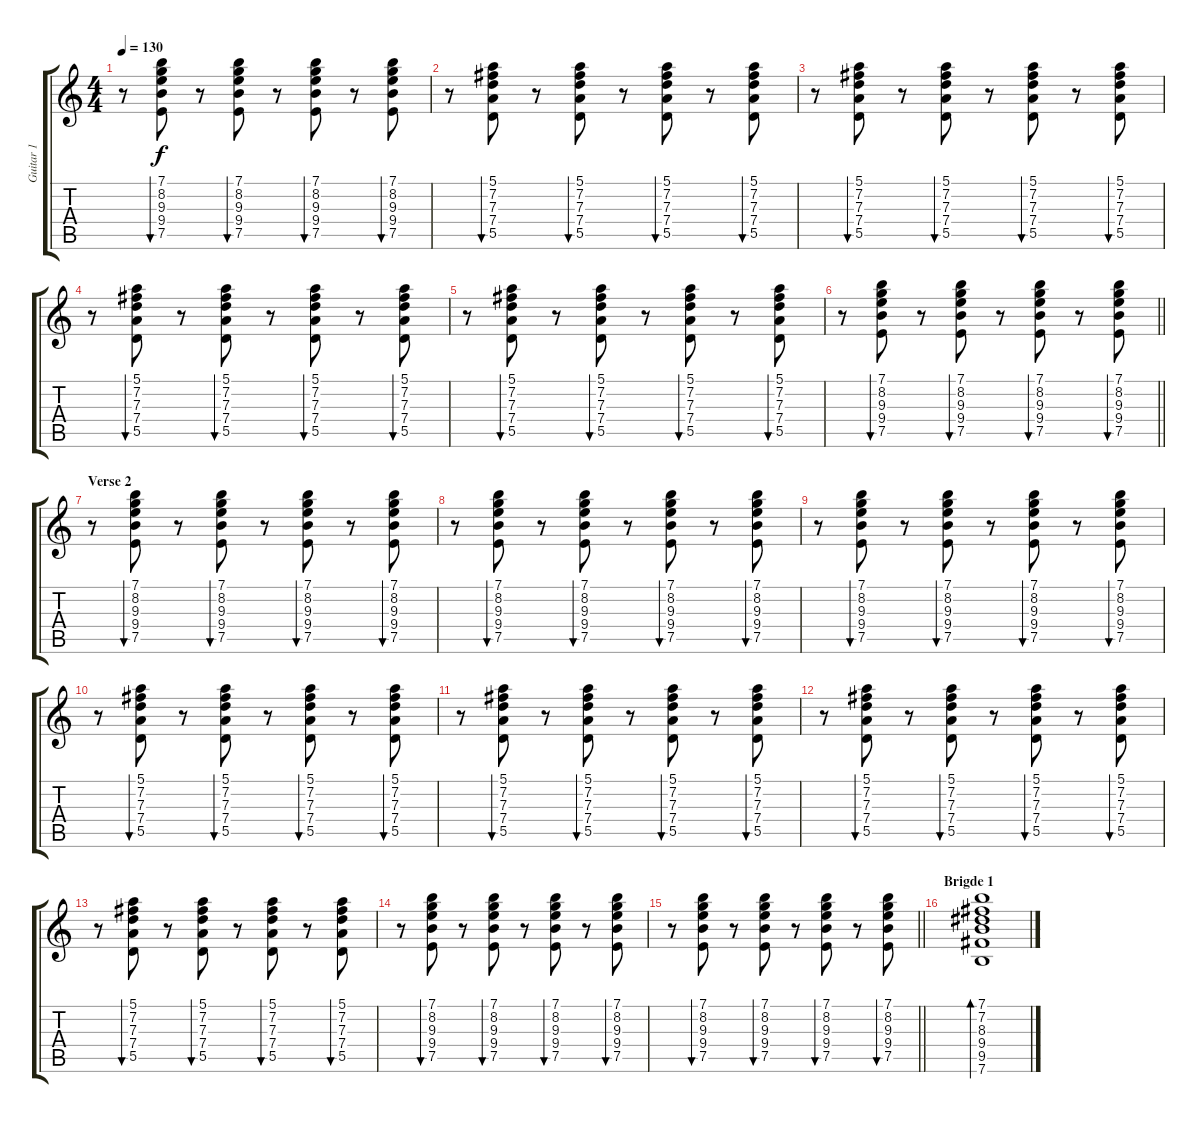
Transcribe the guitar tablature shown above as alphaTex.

\track ("Guitar 1" "Guitar 1") {instrument acousticguitarsteel}
\staff {score tabs}
\tuning (E4 B3 G3 D3 A2 E2) {hide}
\ts (4 4)
\tempo 130
\clef g2
\ks c
r.8{dy f} (7.1 8.2 9.3 9.4 7.5).8{bu 30} r.8 (7.1 8.2 9.3 9.4 7.5).8{bu 30} r.8 (7.1 8.2 9.3 9.4 7.5).8{bu 30} r.8 (7.1 8.2 9.3 9.4 7.5).8{bu 30} |
r.8 (5.1 7.2 7.3 7.4 5.5).8{bu 30} r.8 (5.1 7.2 7.3 7.4 5.5).8{bu 30} r.8 (5.1 7.2 7.3 7.4 5.5).8{bu 30} r.8 (5.1 7.2 7.3 7.4 5.5).8{bu 30} |
r.8 (5.1 7.2 7.3 7.4 5.5).8{bu 30} r.8 (5.1 7.2 7.3 7.4 5.5).8{bu 30} r.8 (5.1 7.2 7.3 7.4 5.5).8{bu 30} r.8 (5.1 7.2 7.3 7.4 5.5).8{bu 30} |
r.8 (5.1 7.2 7.3 7.4 5.5).8{bu 30} r.8 (5.1 7.2 7.3 7.4 5.5).8{bu 30} r.8 (5.1 7.2 7.3 7.4 5.5).8{bu 30} r.8 (5.1 7.2 7.3 7.4 5.5).8{bu 30} |
r.8 (5.1 7.2 7.3 7.4 5.5).8{bu 30} r.8 (5.1 7.2 7.3 7.4 5.5).8{bu 30} r.8 (5.1 7.2 7.3 7.4 5.5).8{bu 30} r.8 (5.1 7.2 7.3 7.4 5.5).8{bu 30} |
\barLineRight lightlight
r.8 (7.1 8.2 9.3 9.4 7.5).8{bu 30} r.8 (7.1 8.2 9.3 9.4 7.5).8{bu 30} r.8 (7.1 8.2 9.3 9.4 7.5).8{bu 30} r.8 (7.1 8.2 9.3 9.4 7.5).8{bu 30} |
\section ("" "Verse 2")
r.8 (7.1 8.2 9.3 9.4 7.5).8{bu 30} r.8 (7.1 8.2 9.3 9.4 7.5).8{bu 30} r.8 (7.1 8.2 9.3 9.4 7.5).8{bu 30} r.8 (7.1 8.2 9.3 9.4 7.5).8{bu 30} |
r.8 (7.1 8.2 9.3 9.4 7.5).8{bu 30} r.8 (7.1 8.2 9.3 9.4 7.5).8{bu 30} r.8 (7.1 8.2 9.3 9.4 7.5).8{bu 30} r.8 (7.1 8.2 9.3 9.4 7.5).8{bu 30} |
r.8 (7.1 8.2 9.3 9.4 7.5).8{bu 30} r.8 (7.1 8.2 9.3 9.4 7.5).8{bu 30} r.8 (7.1 8.2 9.3 9.4 7.5).8{bu 30} r.8 (7.1 8.2 9.3 9.4 7.5).8{bu 30} |
r.8 (5.1 7.2 7.3 7.4 5.5).8{bu 30} r.8 (5.1 7.2 7.3 7.4 5.5).8{bu 30} r.8 (5.1 7.2 7.3 7.4 5.5).8{bu 30} r.8 (5.1 7.2 7.3 7.4 5.5).8{bu 30} |
r.8 (5.1 7.2 7.3 7.4 5.5).8{bu 30} r.8 (5.1 7.2 7.3 7.4 5.5).8{bu 30} r.8 (5.1 7.2 7.3 7.4 5.5).8{bu 30} r.8 (5.1 7.2 7.3 7.4 5.5).8{bu 30} |
r.8 (5.1 7.2 7.3 7.4 5.5).8{bu 30} r.8 (5.1 7.2 7.3 7.4 5.5).8{bu 30} r.8 (5.1 7.2 7.3 7.4 5.5).8{bu 30} r.8 (5.1 7.2 7.3 7.4 5.5).8{bu 30} |
r.8 (5.1 7.2 7.3 7.4 5.5).8{bu 30} r.8 (5.1 7.2 7.3 7.4 5.5).8{bu 30} r.8 (5.1 7.2 7.3 7.4 5.5).8{bu 30} r.8 (5.1 7.2 7.3 7.4 5.5).8{bu 30} |
r.8 (7.1 8.2 9.3 9.4 7.5).8{bu 30} r.8 (7.1 8.2 9.3 9.4 7.5).8{bu 30} r.8 (7.1 8.2 9.3 9.4 7.5).8{bu 30} r.8 (7.1 8.2 9.3 9.4 7.5).8{bu 30} |
\barLineRight lightlight
r.8 (7.1 8.2 9.3 9.4 7.5).8{bu 30} r.8 (7.1 8.2 9.3 9.4 7.5).8{bu 30} r.8 (7.1 8.2 9.3 9.4 7.5).8{bu 30} r.8 (7.1 8.2 9.3 9.4 7.5).8{bu 30} |
\section ("" "Brigde 1")
(7.1 7.2 8.3 9.4 9.5 7.6).1{bd 30}
